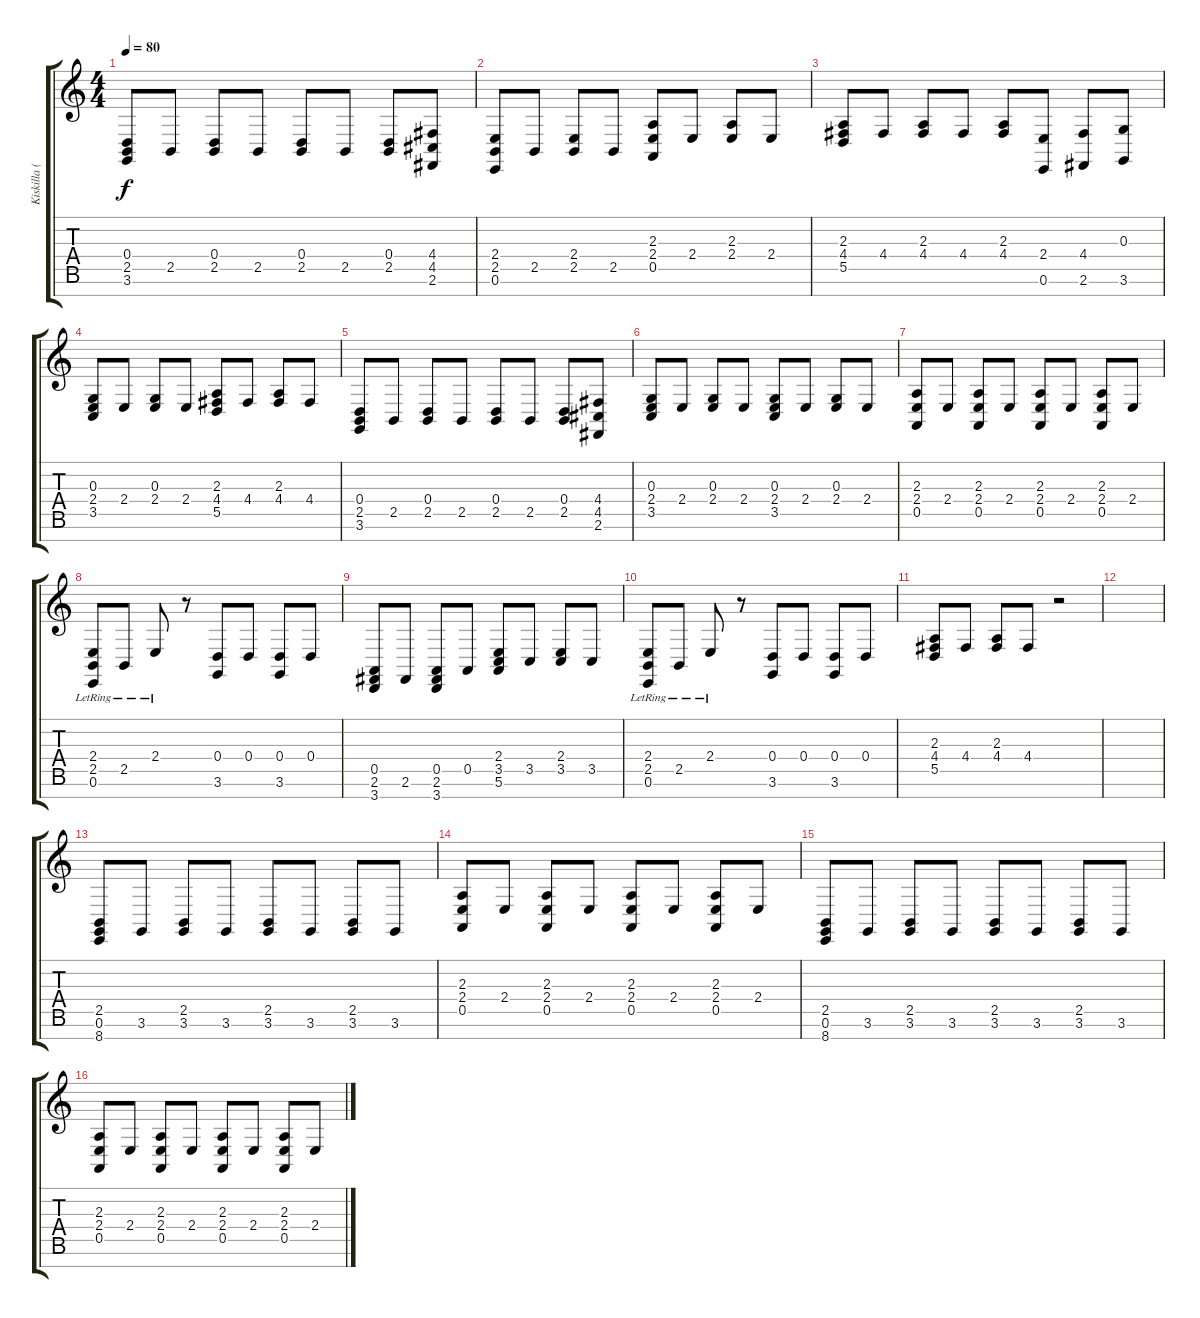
\track ("Kiskilla (left hand)" "Kiskilla (") {instrument acousticgrandpiano}
\staff {score tabs}
\tuning (E4 B3 G3 D3 A2 E2 B1) {hide}
\ts (4 4)
\tempo 80
\clef g2
\ks c
(0.4 2.5 3.6).8{dy f} 2.5.8 (0.4 2.5).8 2.5.8 (0.4 2.5).8 2.5.8 (0.4 2.5).8 (4.4 4.5 2.6).8 |
(2.4 2.5 0.6).8 2.5.8 (2.4 2.5).8 2.5.8 (2.3 2.4 0.5).8 2.4.8 (2.3 2.4).8 2.4.8 |
(2.3 4.4 5.5).8 4.4.8 (2.3 4.4).8 4.4.8 (2.3 4.4).8 (2.4 0.6).8 (4.4 2.6).8 (0.3 3.6).8 |
(0.3 2.4 3.5).8 2.4.8 (0.3 2.4).8 2.4.8 (2.3 4.4 5.5).8 4.4.8 (2.3 4.4).8 4.4.8 |
(0.4 2.5 3.6).8 2.5.8 (0.4 2.5).8 2.5.8 (0.4 2.5).8 2.5.8 (0.4 2.5).8 (4.4 4.5 2.6).8 |
(0.3 2.4 3.5).8 2.4.8 (0.3 2.4).8 2.4.8 (0.3 2.4 3.5).8 2.4.8 (0.3 2.4).8 2.4.8 |
(2.3 2.4 0.5).8 2.4.8 (2.3 2.4 0.5).8 2.4.8 (2.3 2.4 0.5).8 2.4.8 (2.3 2.4 0.5).8 2.4.8 |
(2.4{lr} 2.5{lr} 0.6{lr}).8 2.5{lr}.8 2.4{lr}.8 r.8 (0.4 3.6).8 0.4.8 (0.4 3.6).8 0.4.8 |
(0.5 2.6 3.7).8 2.6.8 (0.5 2.6 3.7).8 0.5.8 (2.4 3.5 5.6).8 3.5.8 (2.4 3.5).8 3.5.8 |
(2.4{lr} 2.5{lr} 0.6{lr}).8 2.5{lr}.8 2.4{lr}.8 r.8 (0.4 3.6).8 0.4.8 (0.4 3.6).8 0.4.8 |
(2.3 4.4 5.5).8 4.4.8 (2.3 4.4).8 4.4.8 r.2 |
|
(2.5 0.6 8.7).8 3.6.8 (2.5 3.6).8 3.6.8 (2.5 3.6).8 3.6.8 (2.5 3.6).8 3.6.8 |
(2.3 2.4 0.5).8 2.4.8 (2.3 2.4 0.5).8 2.4.8 (2.3 2.4 0.5).8 2.4.8 (2.3 2.4 0.5).8 2.4.8 |
(2.5 0.6 8.7).8 3.6.8 (2.5 3.6).8 3.6.8 (2.5 3.6).8 3.6.8 (2.5 3.6).8 3.6.8 |
(2.3 2.4 0.5).8 2.4.8 (2.3 2.4 0.5).8 2.4.8 (2.3 2.4 0.5).8 2.4.8 (2.3 2.4 0.5).8 2.4.8
